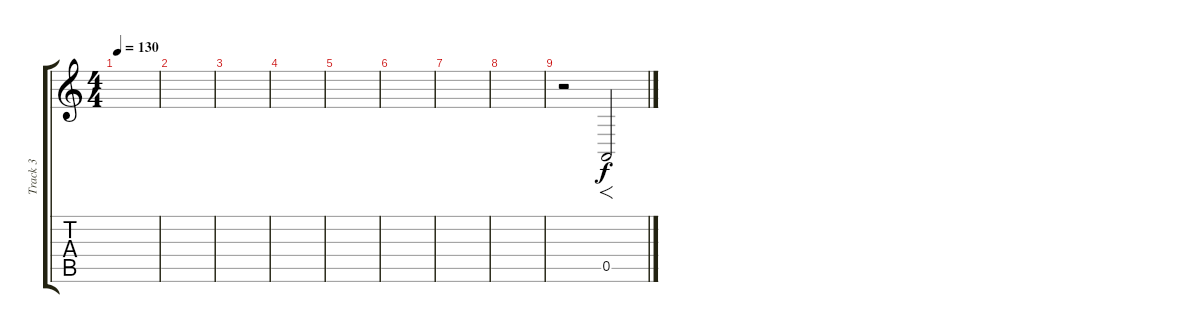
\track ("Track 3" "Track 3") {instrument reversecymbal}
\staff {score tabs}
\tuning (E4 B3 G3 D3 A2 E2) {hide}
\ts (4 4)
\tempo 130
\clef g2
\ks c
|
|
|
|
|
|
|
|
r.2 0.5.2{f}
